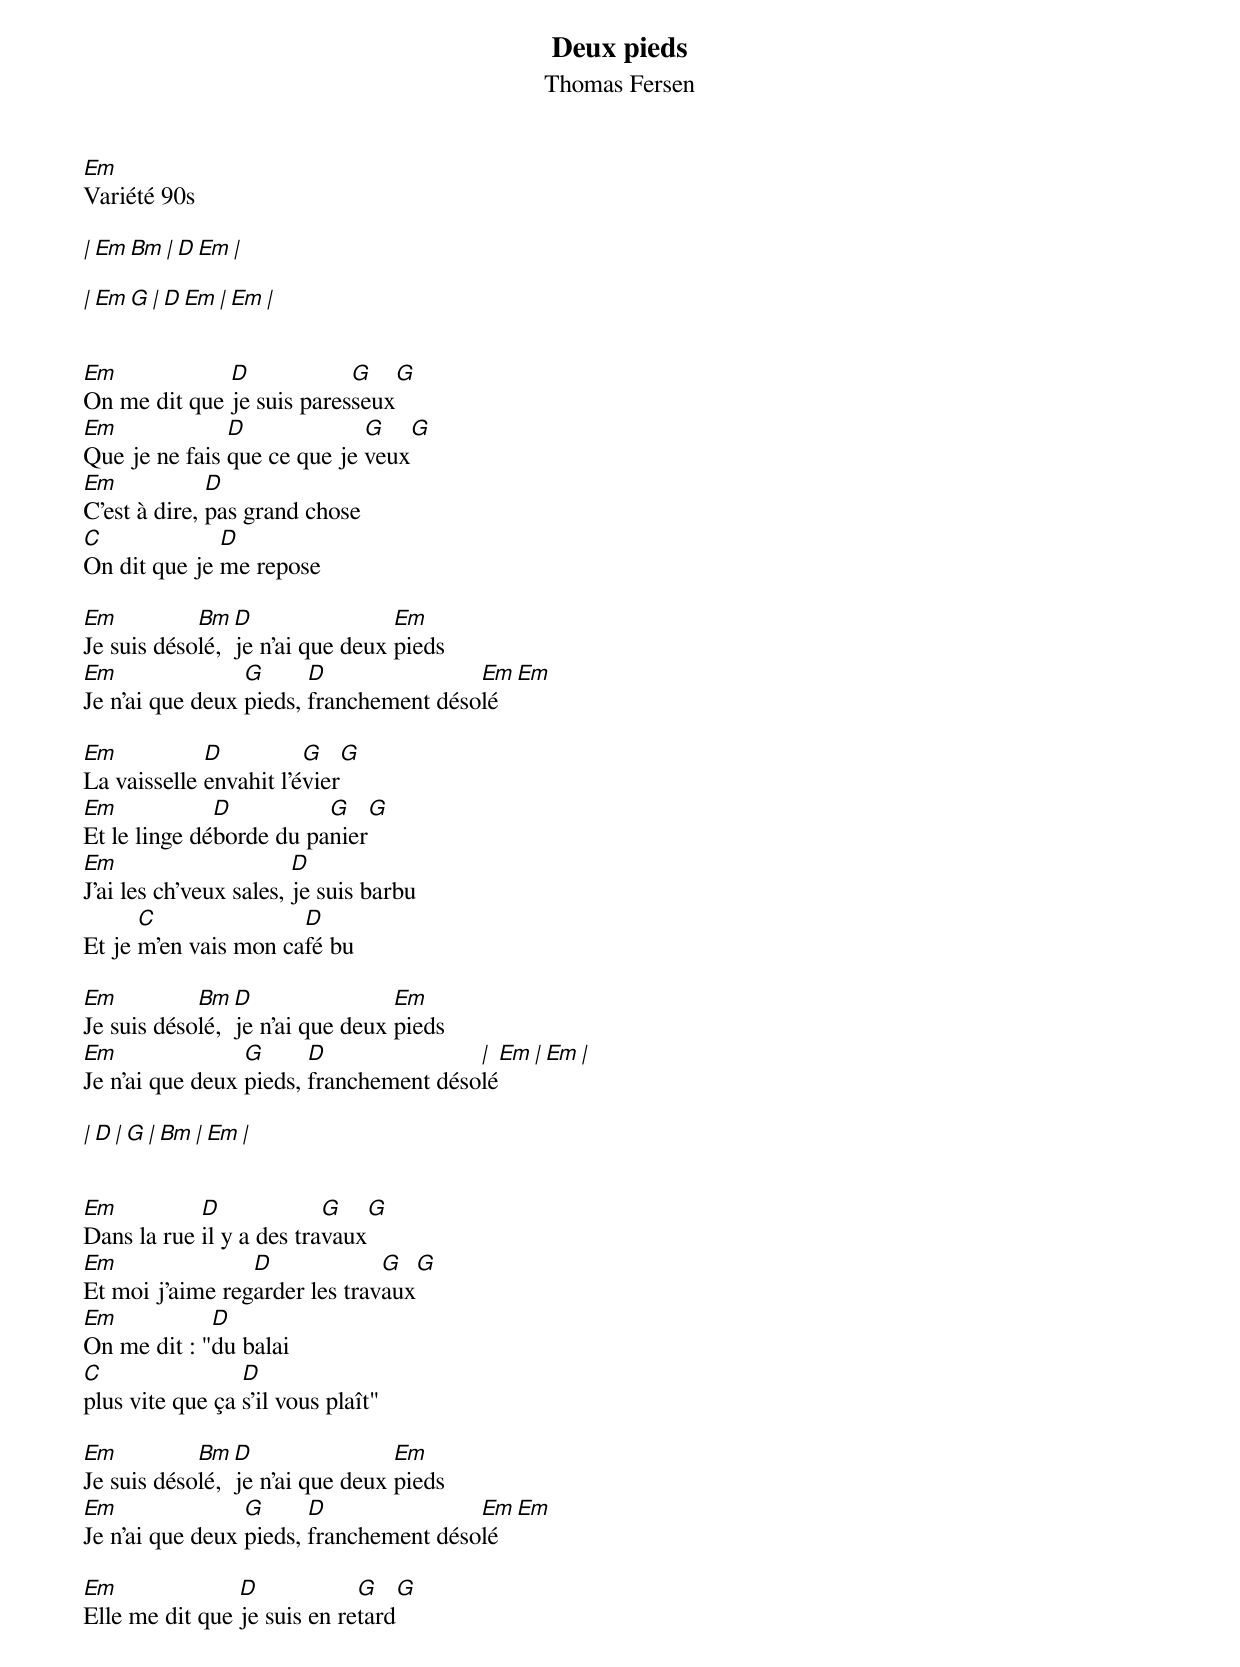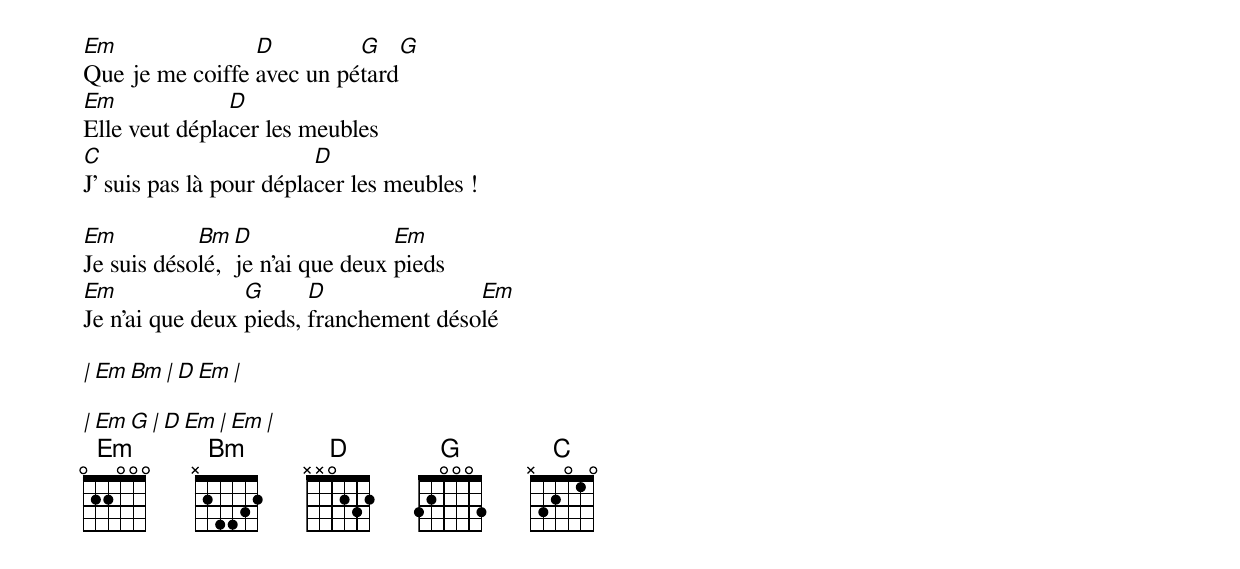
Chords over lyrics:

Deux pieds
Thomas Fersen
Em
Variété 90s

| Em  Bm  | D  Em  |

| Em  G   | D  Em  | Em  |


Em            D            G    G
On me dit que je suis paresseux
Em             D             G     G
Que je ne fais que ce que je veux
Em            D
C'est à dire, pas grand chose
C             D
On dit que je me repose

Em          Bm  D                Em
Je suis désolé, je n'ai que deux pieds
Em               G      D               Em    Em
Je n'ai que deux pieds, franchement désolé

Em           D          G      G
La vaisselle envahit l'évier
Em            D          G      G
Et le linge déborde du panier
Em                      D
J'ai les ch'veux sales, je suis barbu
      C               D
Et je m'en vais mon café bu

Em          Bm  D                Em
Je suis désolé, je n'ai que deux pieds
Em               G      D               | Em   | Em    |
Je n'ai que deux pieds, franchement désolé

| D   | G   | Bm   | Em    |


Em          D             G    G
Dans la rue il y a des travaux
Em               D             G    G
Et moi j'aime regarder les travaux
Em           D
On me dit : "du balai
C                D
plus vite que ça s'il vous plaît"

Em          Bm  D                Em
Je suis désolé, je n'ai que deux pieds
Em               G      D               Em    Em
Je n'ai que deux pieds, franchement désolé

Em              D            G    G
Elle me dit que je suis en retard
Em               D         G    G
Que je me coiffe avec un pétard
Em             D
Elle veut déplacer les meubles
C                        D
J' suis pas là pour déplacer les meubles !

Em          Bm  D                Em
Je suis désolé, je n'ai que deux pieds
Em               G      D               Em
Je n'ai que deux pieds, franchement désolé

| Em  Bm  | D  Em  |

| Em  G   | D  Em  | Em  |
